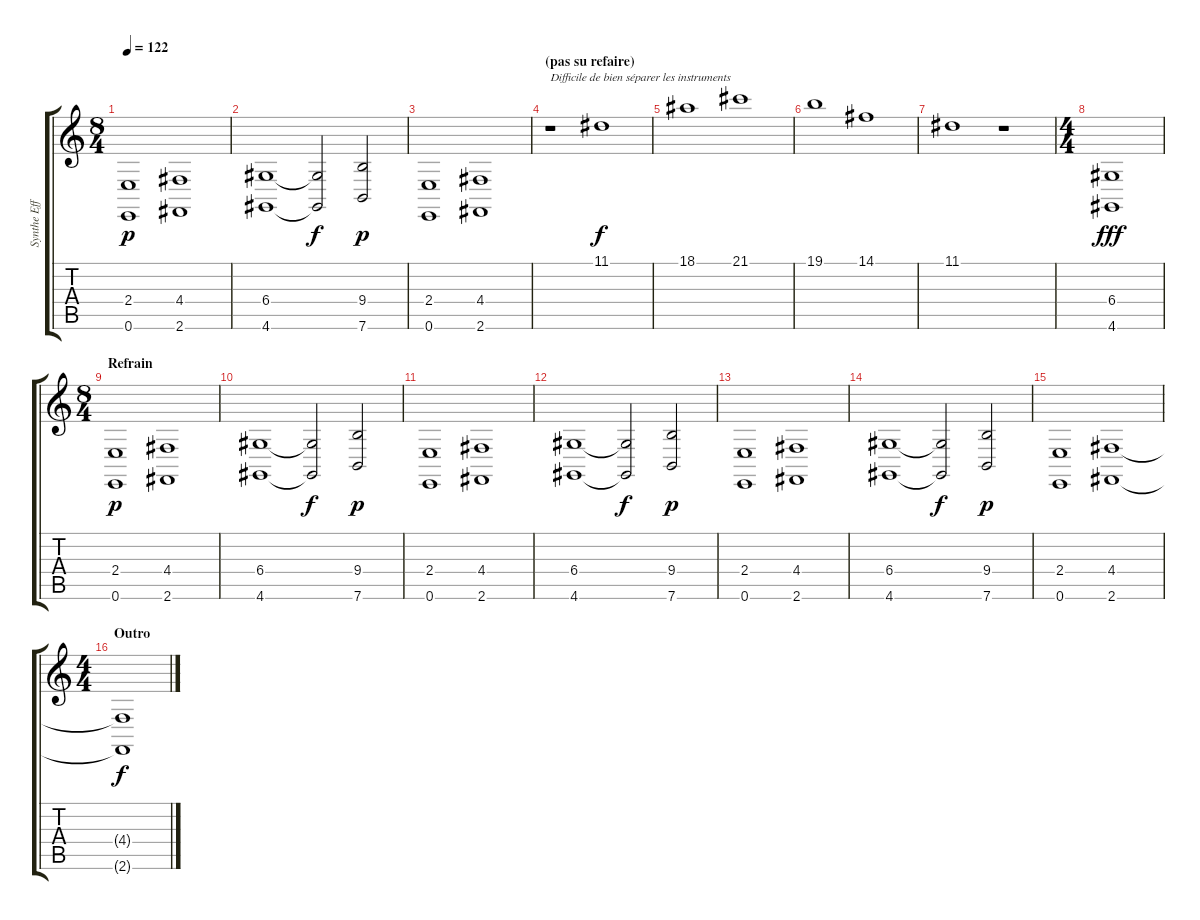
\track ("Synthe Effect" "Synthe Eff") {instrument synthstrings1}
\staff {score tabs}
\tuning (E4 B3 G3 D3 A2 E2) {hide}
\ts (8 4)
\tempo 122
\clef g2
\ks c
(2.4 0.6).1{dy p} (4.4 2.6).1 |
(6.4 4.6).1 (6.4{t} 4.6{t}).2{dy f} (9.4 7.6).2{dy p} |
(2.4 0.6).1 (4.4 2.6).1 |
\section ("" "(pas su refaire)")
r.1{txt "Difficile de bien séparer les instruments"} 11.1.1{dy f} |
18.1.1 21.1.1 |
19.1.1 14.1.1 |
11.1.1 r.1 |
\ts (4 4)
(6.4 4.6).1{dy fff volume 16 instrument synthstrings1} |
\ts (8 4)
\section ("" "Refrain")
(2.4 0.6).1{dy p} (4.4 2.6).1 |
(6.4 4.6).1 (6.4{t} 4.6{t}).2{dy f} (9.4 7.6).2{dy p} |
(2.4 0.6).1 (4.4 2.6).1 |
(6.4 4.6).1 (6.4{t} 4.6{t}).2{dy f} (9.4 7.6).2{dy p} |
(2.4 0.6).1 (4.4 2.6).1 |
(6.4 4.6).1 (6.4{t} 4.6{t}).2{dy f} (9.4 7.6).2{dy p} |
(2.4 0.6).1 (4.4 2.6).1 |
\ts (4 4)
\section ("" "Outro")
(4.4{t} 2.6{t}).1{dy f}
